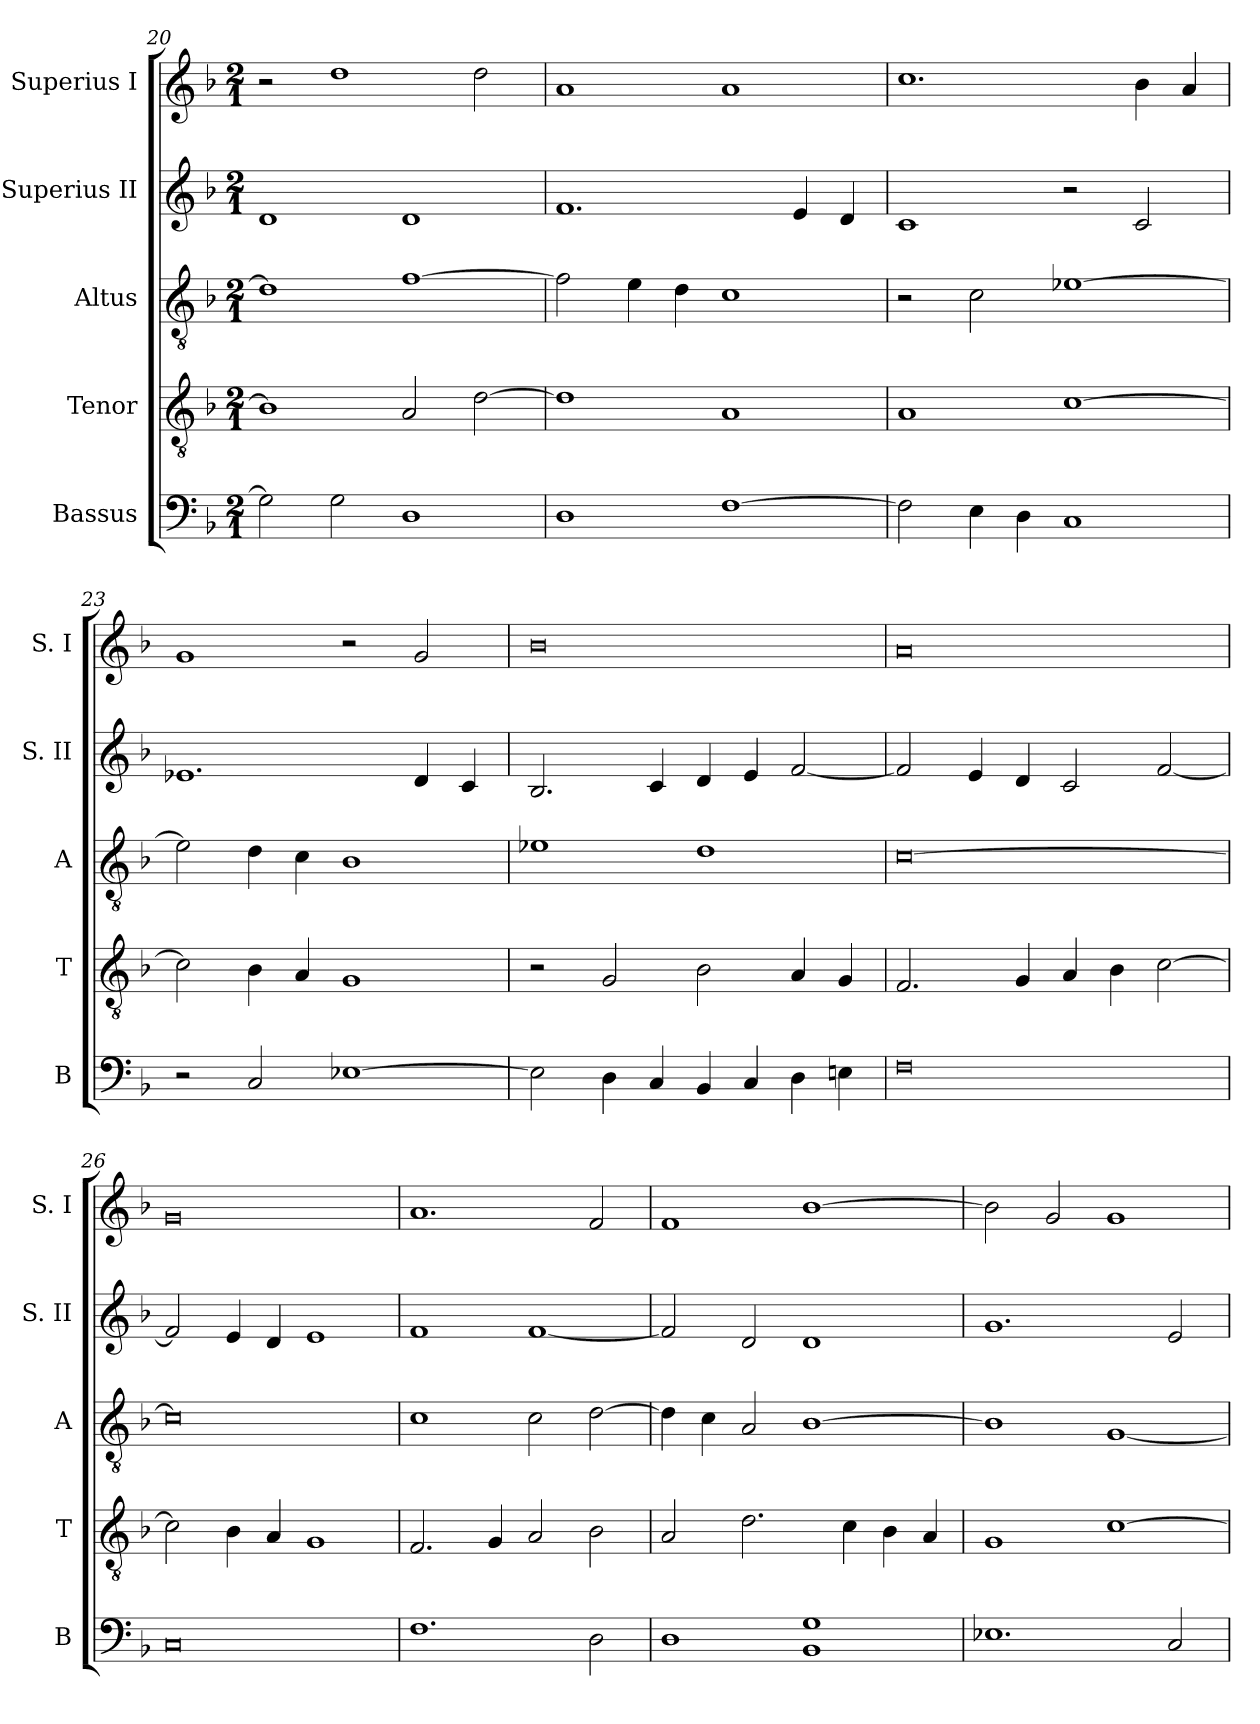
**kern	**kern	**kern	**kern	**kern
*part5	*part4	*part3	*part2	*part1
*staff5	*staff4	*staff3	*staff2	*staff1
*I"Bassus	*I"Tenor	*I"Altus	*I"Superius II	*I"Superius I
*I'B	*I'T	*I'A	*I'S. II	*I'S. I
*clefF4	*clefGv2	*clefGv2	*clefG2	*clefG2
*k[b-]	*k[b-]	*k[b-]	*k[b-]	*k[b-]
*F:	*F:	*F:	*F:	*F:
*M2/1	*M2/1	*M2/1	*M2/1	*M2/1
=20	=20	=20	=20	=20
2G]	1B-]	1d]	1d	2r
2G	.	.	.	1dd
1D	2A	[1f	1d	.
.	[2d	.	.	2dd
=21	=21	=21	=21	=21
1D	1d]	2f]	1.f	1a
.	.	4e	.	.
.	.	4d	.	.
[1F	1A	1c	.	1a
.	.	.	4e	.
.	.	.	4d	.
=22	=22	=22	=22	=22
2F]	1A	2r	1c	1.cc
4E	.	2c	.	.
4D	.	.	.	.
1C	[1c	[1e-X	2r	.
.	.	.	2c	4b-
.	.	.	.	4a
=23	=23	=23	=23	=23
2r	2c]	2e-]	1.e-X	1g
2C	4B-	4d	.	.
.	4A	4c	.	.
[1E-X	1G	1B-	.	2r
.	.	.	4d	2g
.	.	.	4c	.
=24	=24	=24	=24	=24
2E-]	2r	1e-X	2.B-	0b-
4D	2G	.	.	.
4C	.	.	4c	.
4BB-	2B-	1d	4d	.
4C	.	.	4e	.
4D	4A	.	[2f	.
4En	4G	.	.	.
=25	=25	=25	=25	=25
0F	2.F	[0c	2f]	0a
.	.	.	4e	.
.	4G	.	4d	.
.	4A	.	2c	.
.	4B-	.	.	.
.	[2c	.	[2f	.
=26	=26	=26	=26	=26
0C	2c]	0c]	2f]	0g
.	4B-	.	4e	.
.	4A	.	4d	.
.	1G	.	1e	.
=27	=27	=27	=27	=27
1.F	2.F	1c	1f	1.a
.	4G	.	.	.
.	2A	2c	[1f	.
2D	2B-	[2d	.	2f
=28	=28	=28	=28	=28
1D	2A	4d]	2f]	1f
.	.	4c	.	.
.	2.d	2A	2d	.
1BB- 1G	.	[1B-	1d	[1b-
.	4c	.	.	.
.	4B-	.	.	.
.	4A	.	.	.
=29	=29	=29	=29	=29
1.E-X	1G	1B-]	1.g	2b-]
.	.	.	.	2g
.	[1c	[1G	.	1g
2C	.	.	2e	.
=	=	=	=	=
*-	*-	*-	*-	*-
